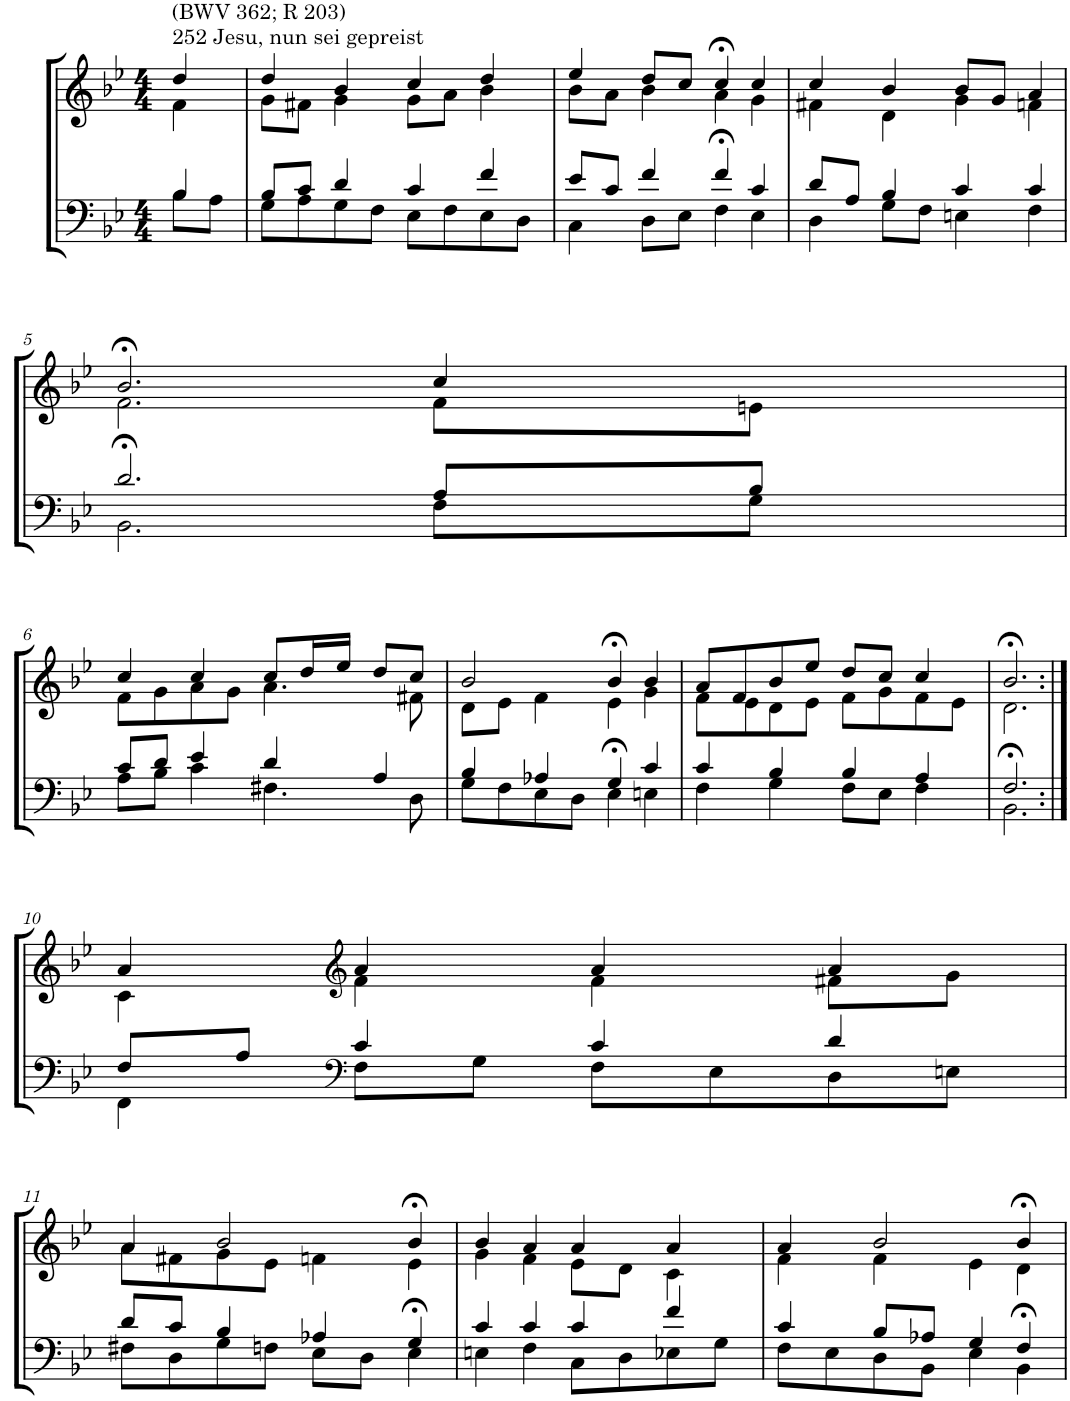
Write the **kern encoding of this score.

**kern	**kern
*part2	*part1
*staff2	*staff1
*I"Tenor/Baß	*I"Sopran/Alt
*clefF4	*clefG2
*k[b-e-]	*k[b-e-]
*M4/4	*M4/4
=1	=1
*^	*^
!	!	!LO:TX:a:t=252 Jesu, nun sei gepreist	!
!	!	!LO:TX:a:t=(BWV 362; R 203)	!
4B-/	8B-\L	4dd/	4f\
.	8A\J	.	.
=2	=2	=2	=2
8B-/L	8G\L	4dd/	8g\L
8c/J	8A\	.	8f#X\J
4d/	8G\	4b-/	4g\
.	8F\J	.	.
4c/	8E-\L	4cc/	8g\L
.	8F\	.	8a\J
4f/	8E-\	4dd/	4b-\
.	8D\J	.	.
=3	=3	=3	=3
8e-/L	4C\	4ee-/	8b-\L
8c/J	.	.	8a\J
4f/	8D\L	8dd/L	4b-\
.	8E-\J	8cc/J	.
4f/	4F>\	4cc>/	4a\
4c/	4E-\	4cc/	4g\
=4	=4	=4	=4
8d/L	4D\	4cc/	4f#X\
8A/J	.	.	.
4B-/	8G\L	4b-/	4d\
.	8F\J	.	.
4c/	4En\	8b-/L	4g\
.	.	8g/J	.
4c/	4F\	4a/	4fn\
!!LO:LB:g=z	!!
=5	=5	=5	=5
2.d/	2.BB->\	2.b->/	2.f\
8A/L	8F\L	4cc/	8f\L
8B-/J	8G\J	.	8en\J
!!LO:LB:g=z	!!
=6	=6	=6	=6
8c/L	8A\L	4cc/	8f\L
8d/J	8B-\J	.	8g\
4e-/	4c\	4cc/	8a\
.	.	.	8g\J
4d/	4.F#X\	8cc/L	4.a\
.	.	16dd/L	.
.	.	16ee-/JJ	.
4A/	.	8dd/L	.
.	8D\	8cc/J	8f#X\
=7	=7	=7	=7
4B-/	8G\L	2b-/	8d\L
.	8F\	.	8e-\J
4A-X/	8E-\	.	4f\
.	8D\J	.	.
4G/	4E->\	4b->/	4e-\
4c/	4En\	4b-/	4g\
=8	=8	=8	=8
4c/	4F\	8a/L	8f\L
.	.	8f/	8e-\
4B-/	4G\	8b-/	8d\
.	.	8ee-/J	8e-\J
4B-/	8F\L	8dd/L	8f\L
.	8E-\J	8cc/J	8g\
4A/	4F\	4cc/	8f\
.	.	.	8e-\J
=9	=9	=9	=9
2.F/	2.BB->\	2.b->/	2.d\
!!LO:LB:g=z	!!
=10:|!	=10:|!	=10:|!	=10:|!
8F/L	4FF\	4a/	4c\
8A/J	.	.	.
*clefF4	*	*clefG2	*
4c/	8F\L	4a/	4f\
.	8G\J	.	.
4c/	8F\L	4a/	4f\
.	8E-\	.	.
4d/	8D\	4a/	8f#X\L
.	8En\J	.	8g\J
!!LO:LB:g=z	!!
=11	=11	=11	=11
8d/L	8F#X\L	4a/	8a\L
8c/J	8D\	.	8f#X\
4B-/	8G\	2b-/	8g\
.	8Fn\J	.	8e-\J
4A-X/	8E-\L	.	4fn\
.	8D\J	.	.
4G/	4E->\	4b->/	4e-\
=12	=12	=12	=12
4c/	4En\	4b-/	4g\
4c/	4F\	4a/	4f\
4c/	8C\L	4a/	8e-\L
.	8D\	.	8d\J
4f/	8E-X\	4a/	4c\
.	8G\J	.	.
=13	=13	=13	=13
4c/	8F\L	4a/	4f\
.	8E-\	.	.
8B-/L	8D\	2b-/	4f\
8A-X/J	8BB-\J	.	.
4G/	4E-\	.	4e-\
4F/	4BB->\	4b->/	4d\
*v	*v	*	*
*	*v	*v
=	=
*-	*-
